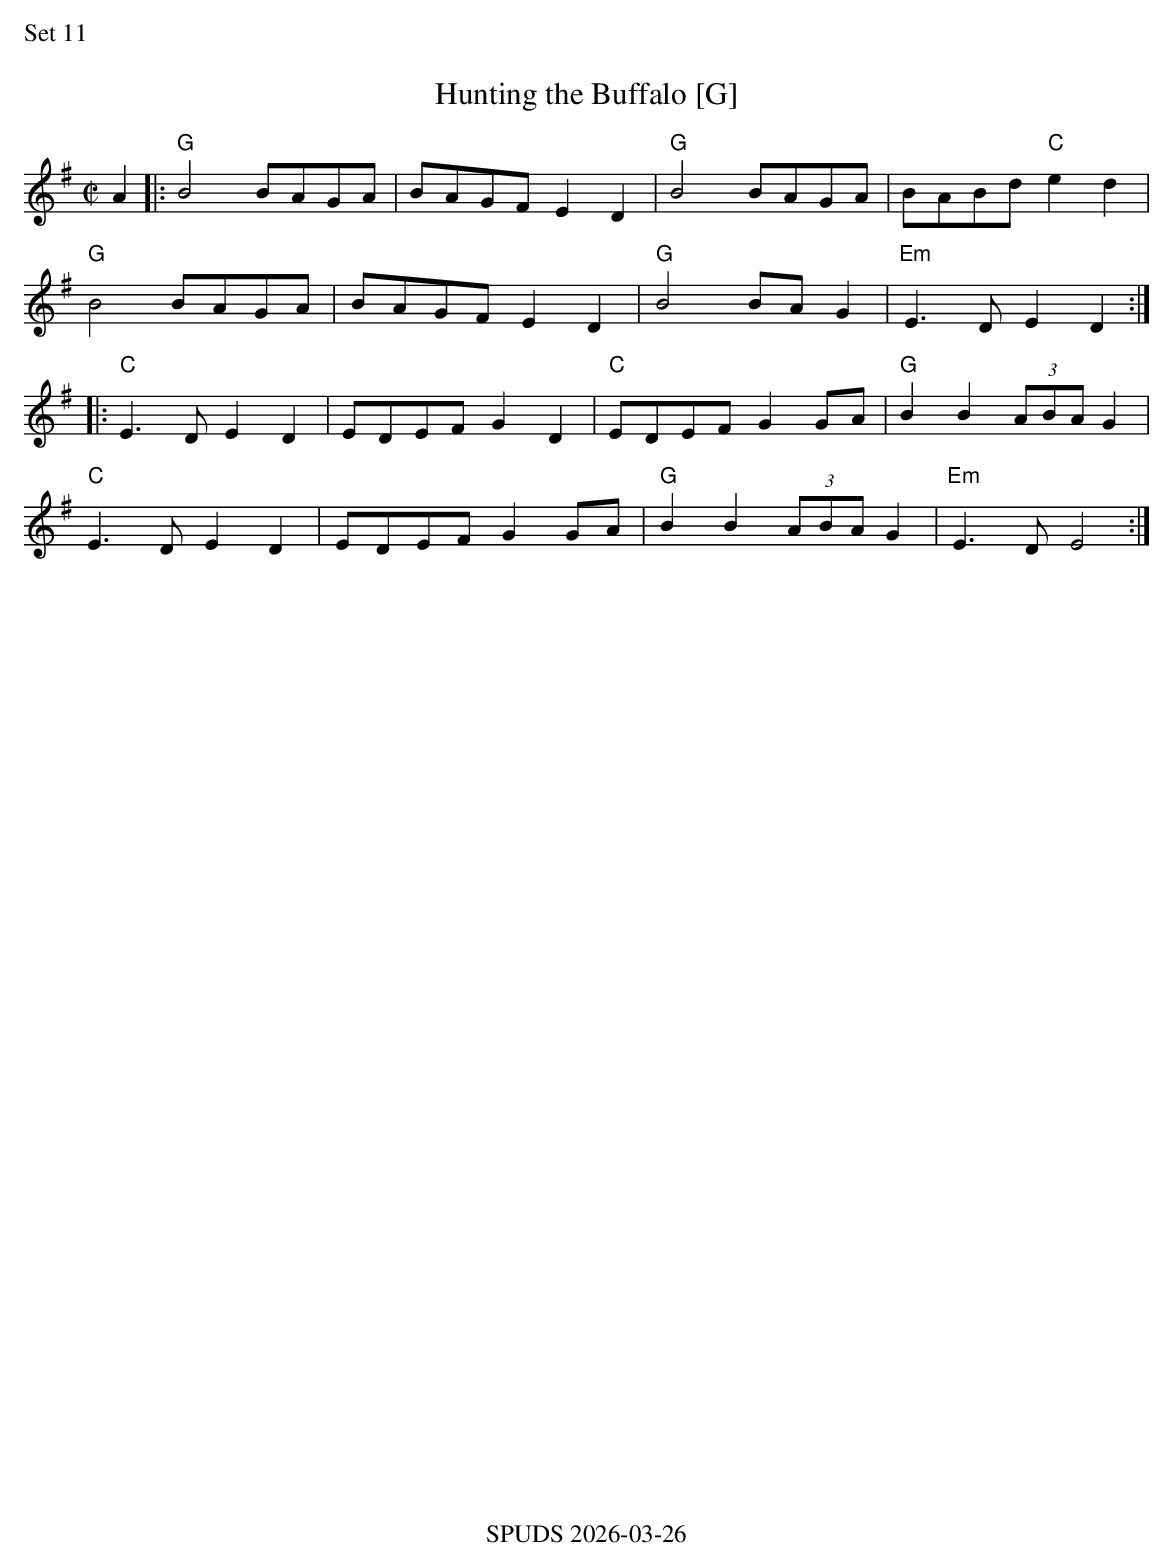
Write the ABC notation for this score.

X:1
%%text Set 11
T:Hunting the Buffalo [G]
M:C|
L:1/8
K:G
A2 |:"G"B4 BAGA | BAGFE2D2 |"G" B4BAGA | BABd"C"e2d2 |
"G"B4 BAGA | BAGFE2D2 |"G" B4BAG2 |"Em"E3DE2D2 :|
|:"C"E3DE2D2 | EDEFG2D2 |"C" EDEFG2GA |"G" B2B2 (3ABAG2 |
"C"E3DE2D2 | EDEFG2GA | "G"B2B2(3ABA G2 | "Em"E3DE4 :|
